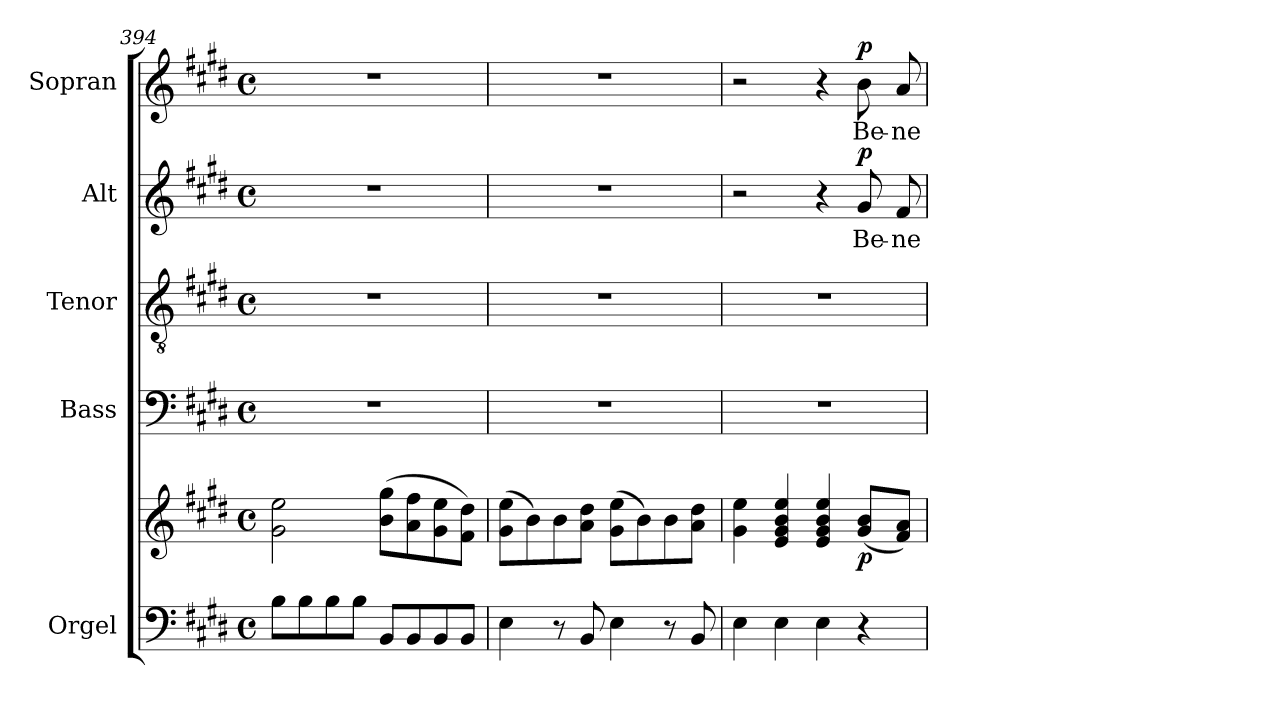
**kern	**kern	**dynam	**kern	**kern	**kern	**text	**dynam	**kern	**text	**dynam
*part5	*part5	*part5	*part4	*part3	*part2	*part2	*part2	*part1	*part1	*part1
*staff6	*staff5	*staff5/6	*staff4	*staff3	*staff2	*staff2	*staff2	*staff1	*staff1	*staff1
*I"Orgel	*	*	*I"Bass	*I"Tenor	*I"Alt	*	*	*I"Sopran	*	*
*I'Org.	*	*	*I'B.	*I'T.	*I'A.	*	*	*I'S.	*	*
*clefF4	*clefG2	*	*clefF4	*clefGv2	*clefG2	*	*	*clefG2	*	*
*k[f#c#g#d#]	*k[f#c#g#d#]	*	*k[f#c#g#d#]	*k[f#c#g#d#]	*k[f#c#g#d#]	*	*	*k[f#c#g#d#]	*	*
*E:	*E:	*	*E:	*E:	*E:	*	*	*E:	*	*
*M4/4	*M4/4	*	*M4/4	*M4/4	*M4/4	*	*	*M4/4	*	*
*met(c)	*met(c)	*	*met(c)	*met(c)	*met(c)	*	*	*met(c)	*	*
=394	=394	=394	=394	=394	=394	=394	=394	=394	=394	=394
8B\L	2g#\ 2ee\	.	1r	1r	1r	.	.	1r	.	.
8B\	.	.	.	.	.	.	.	.	.	.
8B\	.	.	.	.	.	.	.	.	.	.
8B\J	.	.	.	.	.	.	.	.	.	.
8BB/L	(>8b\ 8gg#\L	.	.	.	.	.	.	.	.	.
8BB/	8a\ 8ff#\	.	.	.	.	.	.	.	.	.
8BB/	8g#\ 8ee\	.	.	.	.	.	.	.	.	.
8BB/J	8f#\ 8dd#\J)	.	.	.	.	.	.	.	.	.
=395	=395	=395	=395	=395	=395	=395	=395	=395	=395	=395
4E\	(>8g#\ 8ee\L	.	1r	1r	1r	.	.	1r	.	.
.	8b\)	.	.	.	.	.	.	.	.	.
8r	8b\	.	.	.	.	.	.	.	.	.
8BB/	8a\ 8dd#\J	.	.	.	.	.	.	.	.	.
4E\	(>8g#\ 8ee\L	.	.	.	.	.	.	.	.	.
.	8b\)	.	.	.	.	.	.	.	.	.
8r	8b\	.	.	.	.	.	.	.	.	.
8BB/	8a\ 8dd#\J	.	.	.	.	.	.	.	.	.
=396	=396	=396	=396	=396	=396	=396	=396	=396	=396	=396
4E\	4g#\ 4ee\	.	1r	1r	2r	.	.	2r	.	.
4E\	4e/ 4g#/ 4b/ 4ee/	.	.	.	.	.	.	.	.	.
4E\	4e/ 4g#/ 4b/ 4ee/	.	.	.	4r	.	.	4r	.	.
!	!	!LO:DY:b	!	!	!	!LO:LY:b	!LO:DY:a	!	!LO:LY:b	!LO:DY:a
4r	(<8g#/ 8b/L	p	.	.	8g#/	Be-	p	8b\	Be-	p
!	!	!	!	!	!	!LO:LY:b	!	!	!LO:LY:b	!
.	8f#/ 8a/J)	.	.	.	8f#/	-ne-	.	8a/	-ne-	.
=	=	=	=	=	=	=	=	=	=	=
*-	*-	*-	*-	*-	*-	*-	*-	*-	*-	*-
